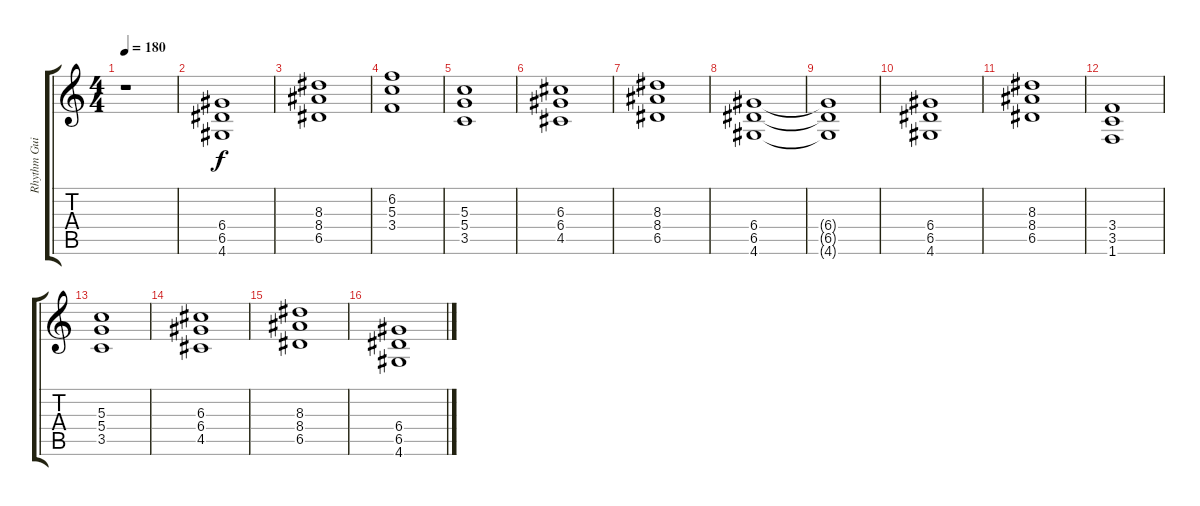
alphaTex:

\track ("Rhythm Guitar" "Rhythm Gui") {instrument distortionguitar}
\staff {score tabs}
\tuning (E4 B3 G3 D3 A2 E2) {hide}
\ts (4 4)
\tempo 180
\clef g2
\ks c
r.1{dy f} |
(6.4 6.5 4.6).1 |
(8.3 8.4 6.5).1 |
(6.2 5.3 3.4).1 |
(5.3 5.4 3.5).1 |
(6.3 6.4 4.5).1 |
(8.3 8.4 6.5).1 |
(6.4 6.5 4.6).1 |
(6.4{t} 6.5{t} 4.6{t}).1 |
(6.4 6.5 4.6).1 |
(8.3 8.4 6.5).1 |
(3.4 3.5 1.6).1 |
(5.3 5.4 3.5).1 |
(6.3 6.4 4.5).1 |
(8.3 8.4 6.5).1 |
(6.4 6.5 4.6).1
